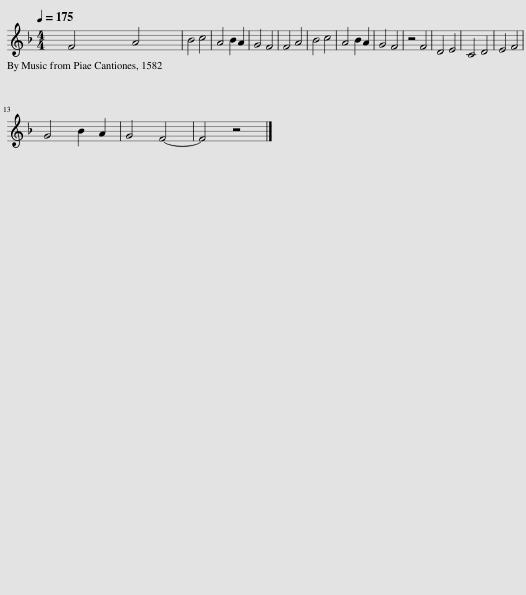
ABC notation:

X:1
L:1/8
Q:1/4=175
M:4/4
I:linebreak $
K:F
V:1 treble
V:1
 F4 A4 | B4 c4 | A4 B2 A2 | G4 F4 | F4 A4 | %5
 B4 c4 | A4 B2 A2 | G4 F4 | z4 F4 | D4 E4 | %10
 C4 D4 | E4 F4 |$ G4 B2 A2 | G4 F4- | F4 z4 |] %15
